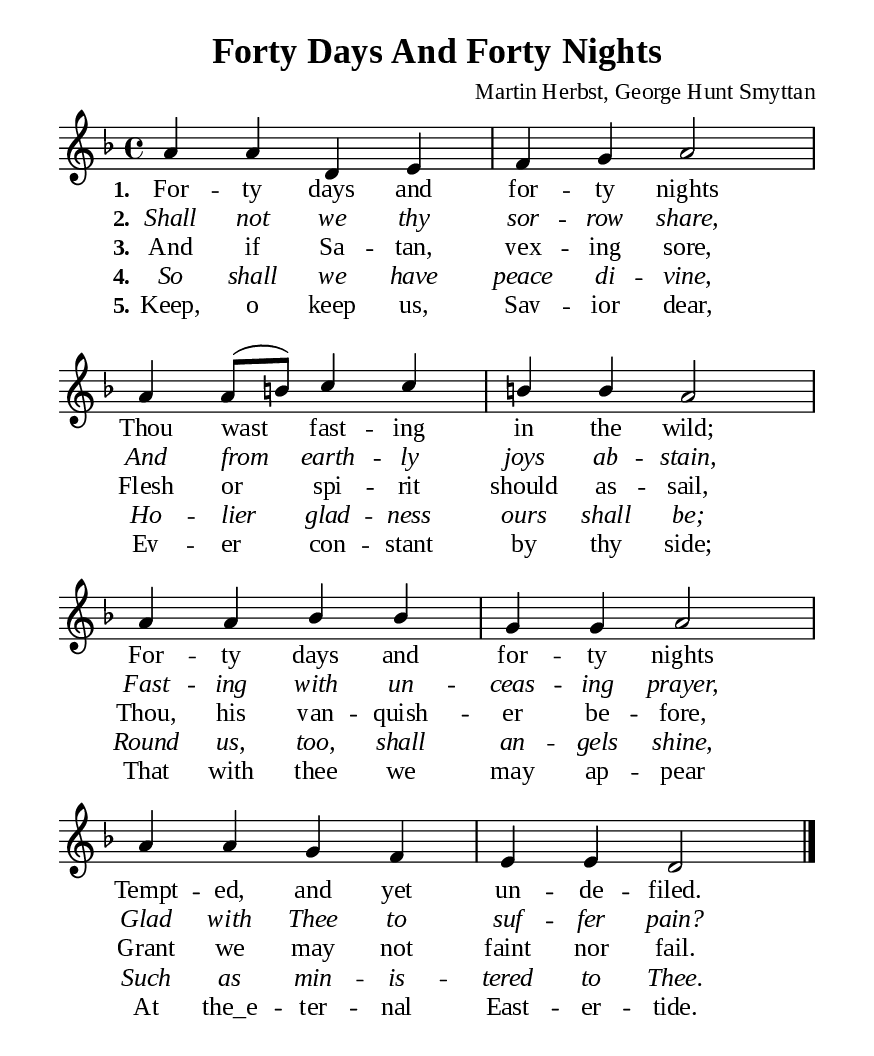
\version "2.18.2"

\header {
  title = "Forty Days And Forty Nights"
  composer = "Martin Herbst, George Hunt Smyttan"
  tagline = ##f
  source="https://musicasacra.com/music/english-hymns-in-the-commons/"
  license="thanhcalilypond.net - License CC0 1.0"
}

global= {
  \key f \major
  \time 4/4
  \override Score.BarNumber.break-visibility = ##(#f #f #f)
  \override Lyrics.LyricSpace.minimum-distance = #3.0
}

\paper {
  #(set-paper-size "a5")
  top-margin = 10\mm
  bottom-margin = 5\mm
  left-margin = 10\mm
  right-margin = 10\mm
  indent = #0
  #(define fonts
	 (make-pango-font-tree "Liberation Serif"
	 		       "Liberation Serif"
			       "Liberation Serif"
			       (/ 20 20)))
  system-system-spacing = #'((basic-distance . 3) (padding . 3))
}

printItalic = \with {
  \override LyricText.font-shape = #'italic
}

% Verse music
musicVerseSoprano = \relative c'' {
  a4 a d, e |
  f g a2 |
  a4 a8 (b!) c4 c |
  b! b a2 |
  a4 a bes bes |
  g g a2 |
  a4 a g f |
  e e d2 \bar "|."
}

% Verse lyrics
verseOne = \lyricmode {
  \set stanza = #"1."
  For -- ty days and for -- ty nights
  Thou wast fast -- ing in the wild;
  For -- ty days and for -- ty nights
  Tempt -- ed, and yet un -- de -- filed.
}

verseTwo = \lyricmode {
  \set stanza = #"2."
  Shall not we thy sor -- row share,
  And from earth -- ly joys ab -- stain,
  Fast -- ing with un -- ceas -- ing prayer,
  Glad with Thee to suf -- fer pain?
}

verseThree = \lyricmode {
  \set stanza = #"3."
  And if Sa -- tan, vex -- ing sore,
  Flesh or spi -- rit should as -- sail,
  Thou, his van -- quish -- er be -- fore,
  Grant we may not faint nor fail.
}

verseFour = \lyricmode {
  \set stanza = #"4."
  So shall we have peace di -- vine,
  Ho -- lier glad -- ness ours shall be;
  Round us, too, shall an -- gels shine,
  Such as min -- is -- tered to Thee.
}

verseFive = \lyricmode {
  \set stanza = #"5."
  Keep, o keep us, Sav -- ior dear,
  Ev -- er con -- stant by thy side;
  That with thee we may ap -- pear
  At "the_e" -- ter -- nal East -- er -- tide.
}

% Layout
\score {
    \new ChoirStaff <<
      \new Staff <<
        \clef "treble"
        \new Voice = "sopranos" { \global \stemUp \slurUp \musicVerseSoprano }
      >>
      \new Lyrics \lyricsto sopranos \verseOne
      \new Lyrics \printItalic \lyricsto sopranos \verseTwo
      \new Lyrics \lyricsto sopranos \verseThree
      \new Lyrics \printItalic \lyricsto sopranos \verseFour
      \new Lyrics \lyricsto sopranos \verseFive
    >>
}
